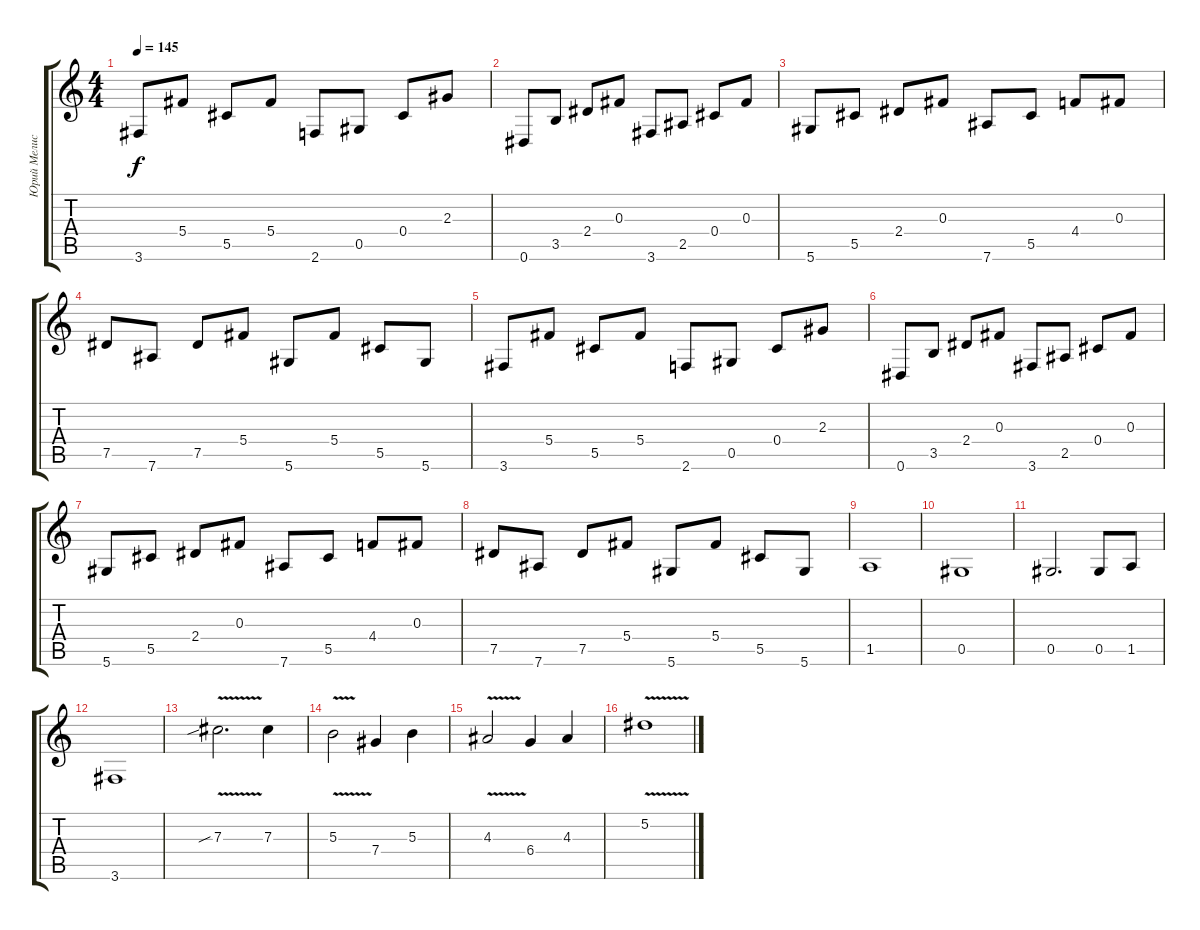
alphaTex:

\track ("Юрий Мелисов" "Юрий Мелис") {instrument distortionguitar}
\staff {score tabs}
\tuning (Eb4 Bb3 Gb3 Db3 Ab2 Eb2) {hide}
\ts (4 4)
\tempo 145
\clef g2
\ks c
3.6.8{dy f instrument electricguitarjazz} 5.4.8 5.5.8 5.4.8 2.6.8 0.5.8 0.4.8 2.3.8 |
0.6.8 3.5.8 2.4.8 0.3.8 3.6.8 2.5.8 0.4.8 0.3.8 |
5.6.8 5.5.8 2.4.8 0.3.8 7.6.8 5.5.8 4.4.8 0.3.8 |
7.5.8 7.6.8 7.5.8 5.4.8 5.6.8 5.4.8 5.5.8 5.6.8 |
3.6.8 5.4.8 5.5.8 5.4.8 2.6.8 0.5.8 0.4.8 2.3.8 |
0.6.8 3.5.8 2.4.8 0.3.8 3.6.8 2.5.8 0.4.8 0.3.8 |
5.6.8 5.5.8 2.4.8 0.3.8 7.6.8 5.5.8 4.4.8 0.3.8 |
7.5.8 7.6.8 7.5.8 5.4.8 5.6.8 5.4.8 5.5.8 5.6.8 |
1.5.1{instrument distortionguitar} |
0.5.1 |
0.5.2{d} 0.5.8 1.5.8 |
3.6.1 |
7.3{v sib}.2{d} 7.3.4 |
5.3{v}.2 7.4.4 5.3.4 |
4.3{v}.2 6.4.4 4.3.4 |
5.2{v}.1
